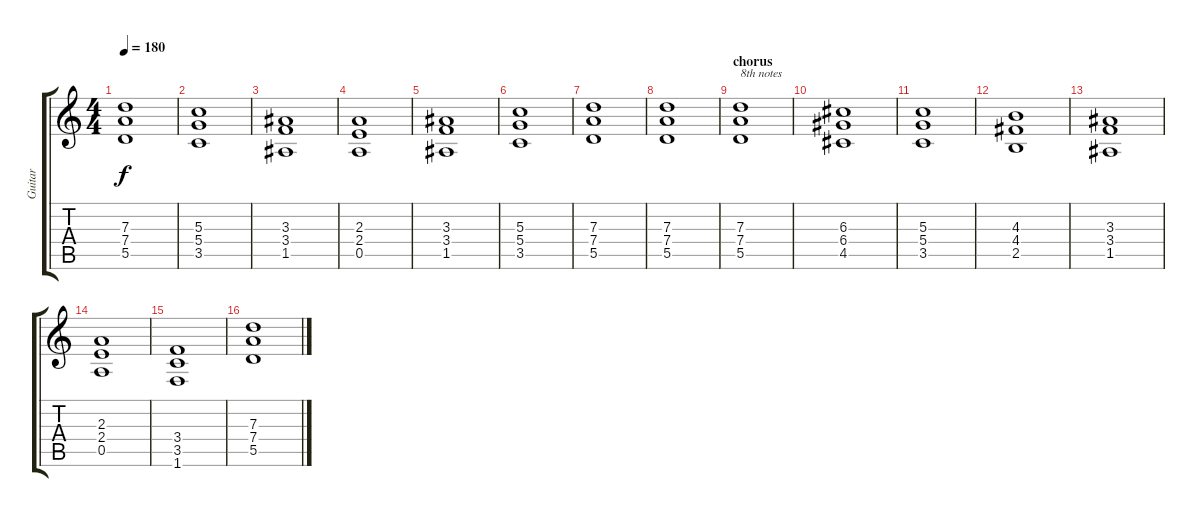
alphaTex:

\track ("Guitar" "Guitar") {instrument overdrivenguitar}
\staff {score tabs}
\tuning (E4 B3 G3 D3 A2 E2) {hide}
\ts (4 4)
\tempo 180
\clef g2
\ks c
(7.3 7.4 5.5).1{dy f} |
(5.3 5.4 3.5).1 |
(3.3 3.4 1.5).1 |
(2.3 2.4 0.5).1 |
(3.3 3.4 1.5).1 |
(5.3 5.4 3.5).1 |
(7.3 7.4 5.5).1 |
(7.3 7.4 5.5).1 |
\section ("" "chorus")
(7.3 7.4 5.5).1{txt "8th notes"} |
(6.3 6.4 4.5).1 |
(5.3 5.4 3.5).1 |
(4.3 4.4 2.5).1 |
(3.3 3.4 1.5).1 |
(2.3 2.4 0.5).1 |
(3.4 3.5 1.6).1 |
(7.3 7.4 5.5).1
